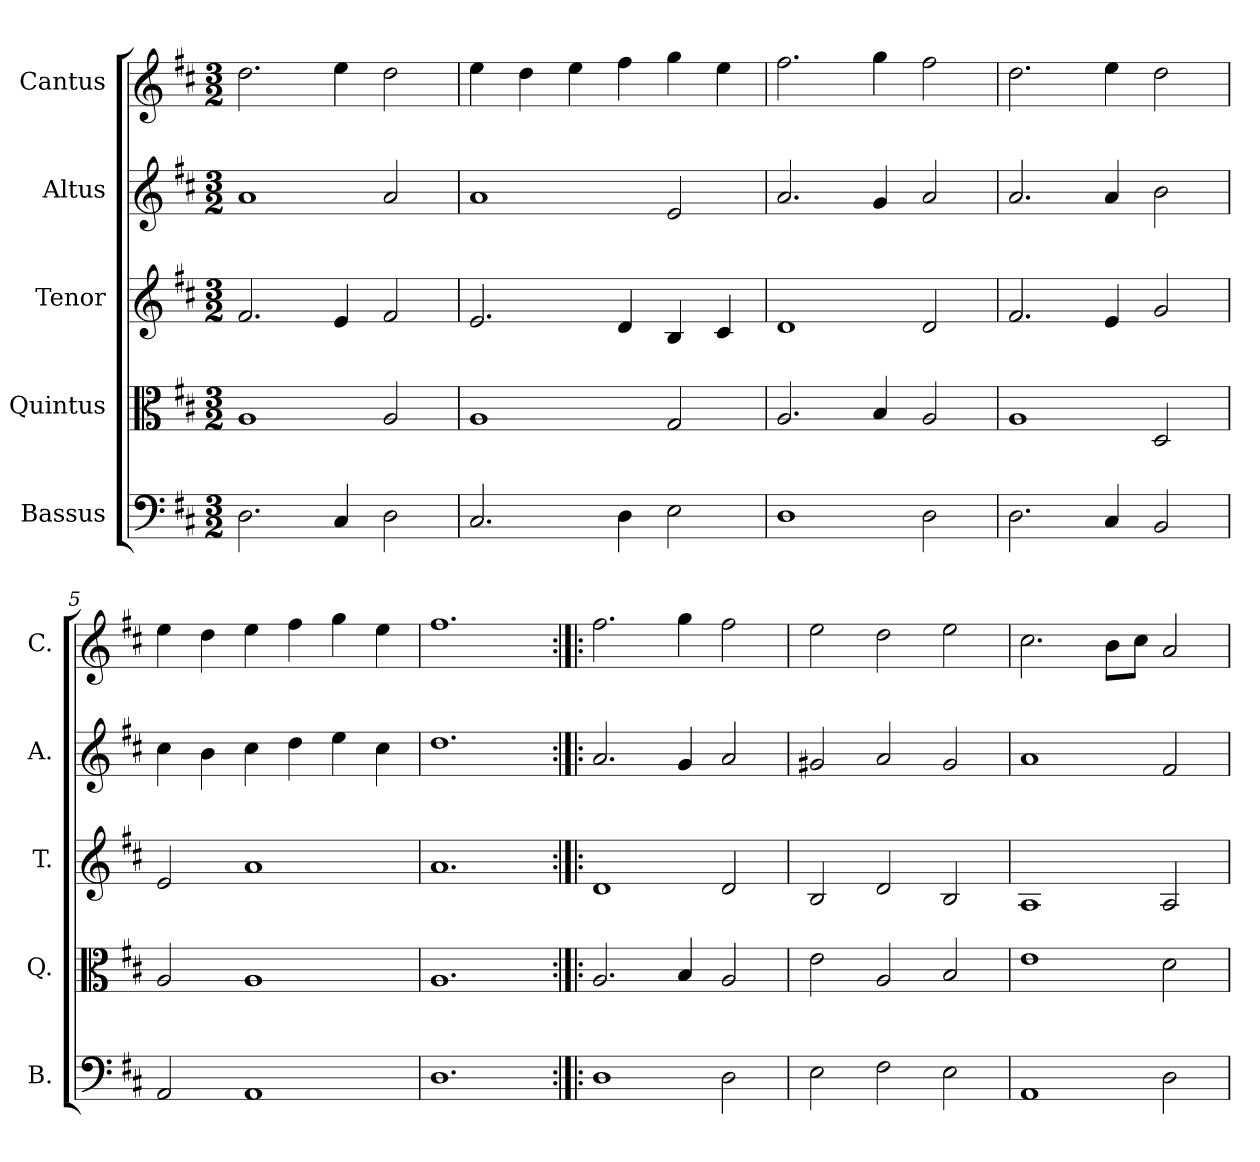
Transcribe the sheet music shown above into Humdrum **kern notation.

**kern	**kern	**kern	**kern	**kern
*part5	*part4	*part3	*part2	*part1
*staff5	*staff4	*staff3	*staff2	*staff1
*I"Bassus	*I"Quintus	*I"Tenor	*I"Altus	*I"Cantus
*I'B.	*I'Q.	*I'T.	*I'A.	*I'C.
*clefF4	*clefC3	*clefG2	*clefG2	*clefG2
*k[f#c#]	*k[f#c#]	*k[f#c#]	*k[f#c#]	*k[f#c#]
*D:	*D:	*D:	*D:	*D:
*M3/2	*M3/2	*M3/2	*M3/2	*M3/2
=1	=1	=1	=1	=1
2.D\	1A	2.f#/	1a	2.dd\
4C#/	.	4e/	.	4ee\
2D\	2A/	2f#/	2a/	2dd\
=2	=2	=2	=2	=2
2.C#/	1A	2.e/	1a	4ee\
.	.	.	.	4dd\
.	.	.	.	4ee\
4D\	.	4d/	.	4ff#\
2E\	2G/	4B/	2e/	4gg\
.	.	4c#/	.	4ee\
=3	=3	=3	=3	=3
1D	2.A/	1d	2.a/	2.ff#\
.	4B/	.	4g/	4gg\
2D\	2A/	2d/	2a/	2ff#\
=4	=4	=4	=4	=4
2.D\	1A	2.f#/	2.a/	2.dd\
4C#/	.	4e/	4a/	4ee\
2BB/	2D/	2g/	2b\	2dd\
=5	=5	=5	=5	=5
2AA/	2A/	2e/	4cc#\	4ee\
.	.	.	4b\	4dd\
1AA	1A	1a	4cc#\	4ee\
.	.	.	4dd\	4ff#\
.	.	.	4ee\	4gg\
.	.	.	4cc#\	4ee\
=6	=6	=6	=6	=6
1.D	1.A	1.a	1.dd	1.ff#
=7:|!|:	=7:|!|:	=7:|!|:	=7:|!|:	=7:|!|:
1D	2.A/	1d	2.a/	2.ff#\
.	4B/	.	4g/	4gg\
2D\	2A/	2d/	2a/	2ff#\
=8	=8	=8	=8	=8
2E\	2e\	2B/	2g#X/	2ee\
2F#\	2A/	2d/	2a/	2dd\
2E\	2B/	2B/	2g#/	2ee\
=9	=9	=9	=9	=9
1AA	1e	1A	1a	2.cc#\
.	.	.	.	8b\L
.	.	.	.	8cc#\J
2D\	2d\	2A/	2f#/	2a/
=	=	=	=	=
*-	*-	*-	*-	*-
